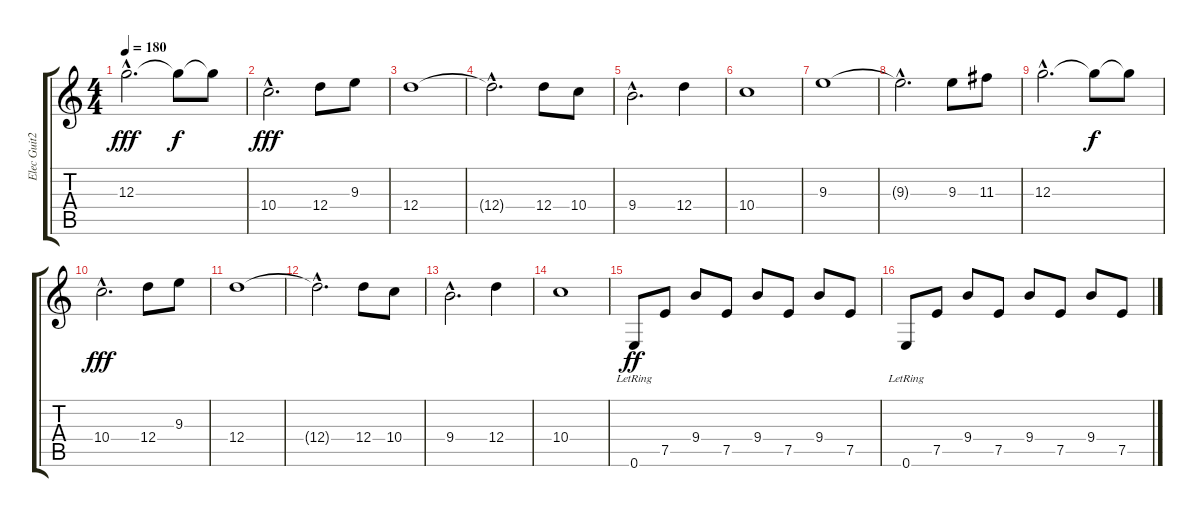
\track ("Elec Guit2" "Elec Guit2") {instrument overdrivenguitar}
\staff {score tabs}
\tuning (E4 B3 G3 D3 A2 E2) {hide}
\ts (4 4)
\tempo 180
\clef g2
\ks c
12.3{hac}.2{d dy fff} 12.3{t}.8{dy f} 12.3{t}.8 |
10.4{hac}.2{d dy fff} 12.4.8 9.3.8 |
12.4.1 |
12.4{hac t}.2{d} 12.4.8 10.4.8 |
9.4{hac}.2{d} 12.4.4 |
10.4.1 |
9.3.1 |
9.3{hac t}.2{d} 9.3.8 11.3.8 |
12.3{hac}.2{d} 12.3{t}.8{dy f} 12.3{t}.8 |
10.4{hac}.2{d dy fff} 12.4.8 9.3.8 |
12.4.1 |
12.4{hac t}.2{d} 12.4.8 10.4.8 |
9.4{hac}.2{d} 12.4.4 |
10.4.1 |
0.6{lr}.8{dy ff instrument acousticguitarnylon} 7.5.8 9.4.8 7.5.8 9.4.8 7.5.8 9.4.8 7.5.8 |
0.6{lr}.8 7.5.8 9.4.8 7.5.8 9.4.8 7.5.8 9.4.8 7.5.8
